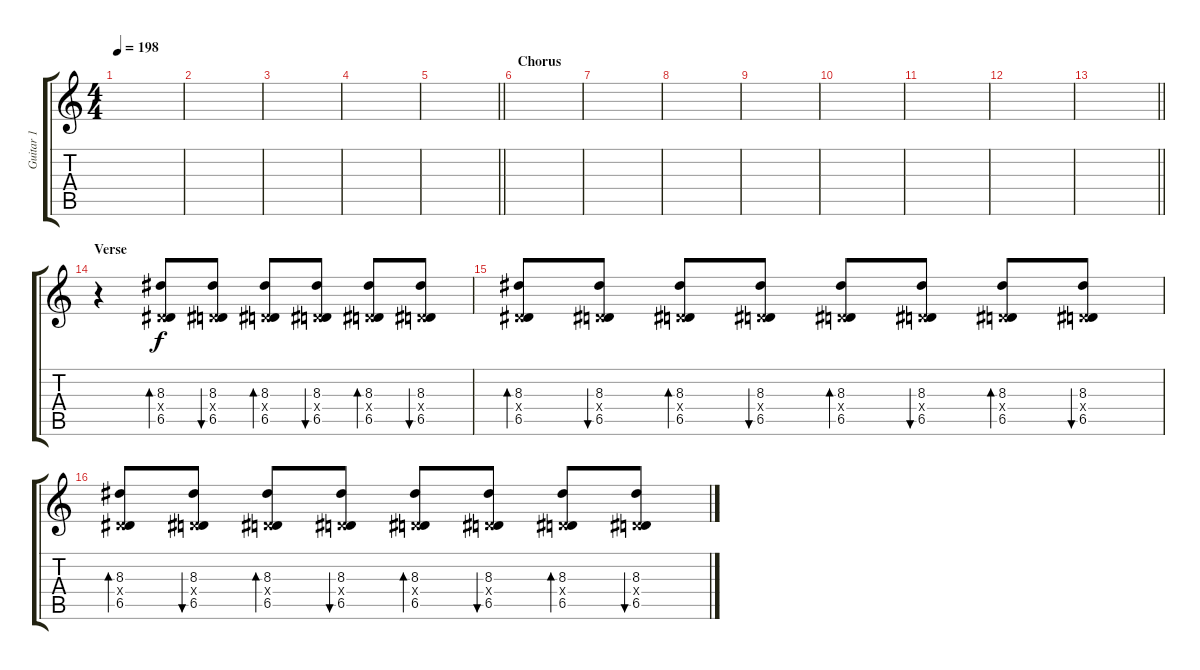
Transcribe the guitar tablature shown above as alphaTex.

\track ("Guitar 1" "Guitar 1") {instrument electricguitarjazz}
\staff {score tabs}
\tuning (E4 B3 G3 D3 A2 E2) {hide}
\ts (4 4)
\tempo 198
\clef g2
\ks c
|
|
|
|
\barLineRight lightlight
|
\section ("" "Chorus")
|
|
|
|
|
|
|
\barLineRight lightlight
|
\section ("" "Verse")
r.4 (8.3 0.4{x} 6.5).8{bd 30} (8.3 0.4{x} 6.5).8{bu 30} (8.3 0.4{x} 6.5).8{bd 30} (8.3 0.4{x} 6.5).8{bu 30} (8.3 0.4{x} 6.5).8{bd 30} (8.3 0.4{x} 6.5).8{bu 30} |
(8.3 0.4{x} 6.5).8{bd 30} (8.3 0.4{x} 6.5).8{bu 30} (8.3 0.4{x} 6.5).8{bd 30} (8.3 0.4{x} 6.5).8{bu 30} (8.3 0.4{x} 6.5).8{bd 30} (8.3 0.4{x} 6.5).8{bu 30} (8.3 0.4{x} 6.5).8{bd 30} (8.3 0.4{x} 6.5).8{bu 30} |
(8.3 0.4{x} 6.5).8{bd 30} (8.3 0.4{x} 6.5).8{bu 30} (8.3 0.4{x} 6.5).8{bd 30} (8.3 0.4{x} 6.5).8{bu 30} (8.3 0.4{x} 6.5).8{bd 30} (8.3 0.4{x} 6.5).8{bu 30} (8.3 0.4{x} 6.5).8{bd 30} (8.3{ss} 0.4{x} 6.5{ss}).8{bu 30}
